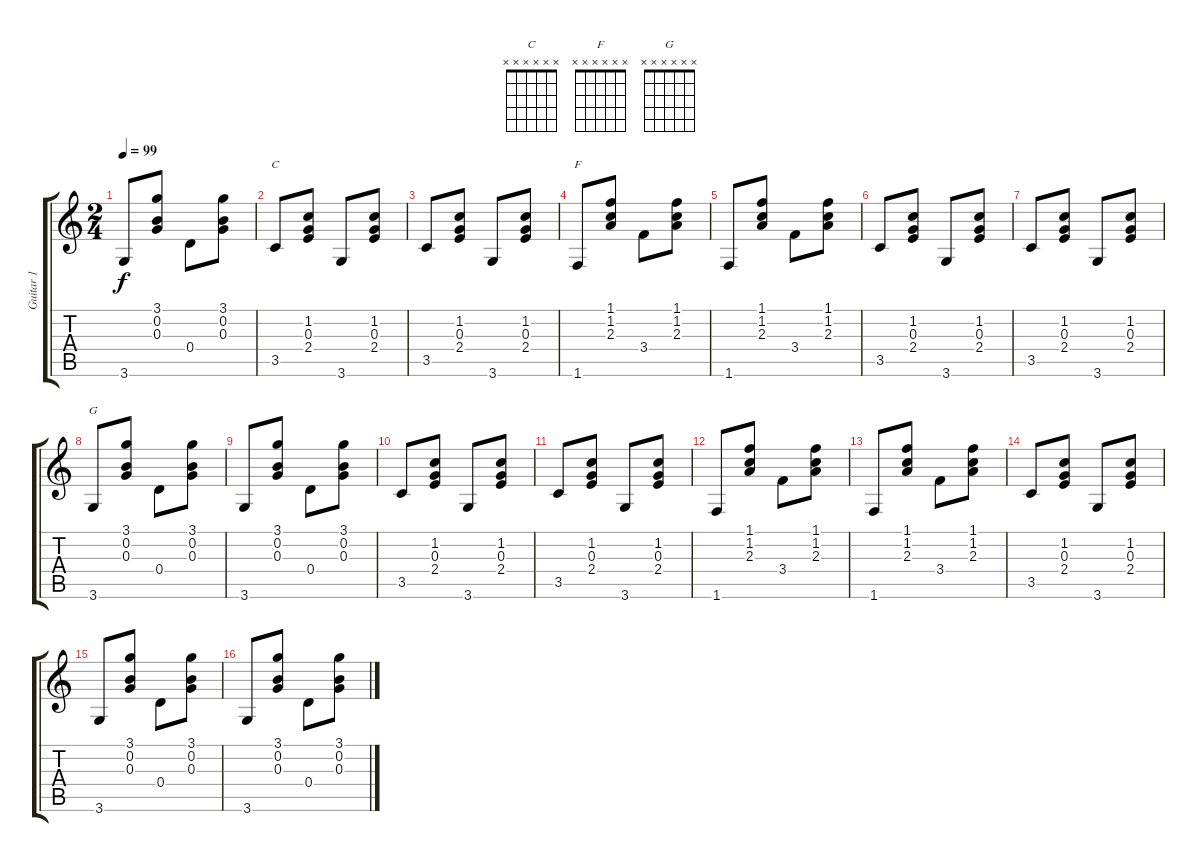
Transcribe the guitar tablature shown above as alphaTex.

\track ("Guitar 1" "Guitar 1") {instrument acousticguitarsteel}
\staff {score tabs}
\tuning (E4 B3 G3 D3 A2 E2) {hide}
\chord ("C" x x x x x x) {firstfret 0}
\chord ("F" x x x x x x) {firstfret 0}
\chord ("G" x x x x x x) {firstfret 0}
\ts (2 4)
\tempo 99
\clef g2
\ks c
3.6.8{dy f} (3.1 0.2 0.3).8 0.4.8 (3.1 0.2 0.3).8 |
3.5.8{ch "C"} (1.2 0.3 2.4).8 3.6.8 (1.2 0.3 2.4).8 |
3.5.8 (1.2 0.3 2.4).8 3.6.8 (1.2 0.3 2.4).8 |
1.6.8{ch "F"} (1.1 1.2 2.3).8 3.4.8 (1.1 1.2 2.3).8 |
1.6.8 (1.1 1.2 2.3).8 3.4.8 (1.1 1.2 2.3).8 |
3.5.8 (1.2 0.3 2.4).8 3.6.8 (1.2 0.3 2.4).8 |
3.5.8 (1.2 0.3 2.4).8 3.6.8 (1.2 0.3 2.4).8 |
3.6.8{ch "G"} (3.1 0.2 0.3).8 0.4.8 (3.1 0.2 0.3).8 |
3.6.8 (3.1 0.2 0.3).8 0.4.8 (3.1 0.2 0.3).8 |
3.5.8 (1.2 0.3 2.4).8 3.6.8 (1.2 0.3 2.4).8 |
3.5.8 (1.2 0.3 2.4).8 3.6.8 (1.2 0.3 2.4).8 |
1.6.8 (1.1 1.2 2.3).8 3.4.8 (1.1 1.2 2.3).8 |
1.6.8 (1.1 1.2 2.3).8 3.4.8 (1.1 1.2 2.3).8 |
3.5.8 (1.2 0.3 2.4).8 3.6.8 (1.2 0.3 2.4).8 |
3.6.8 (3.1 0.2 0.3).8 0.4.8 (3.1 0.2 0.3).8 |
3.6.8 (3.1 0.2 0.3).8 0.4.8 (3.1 0.2 0.3).8
